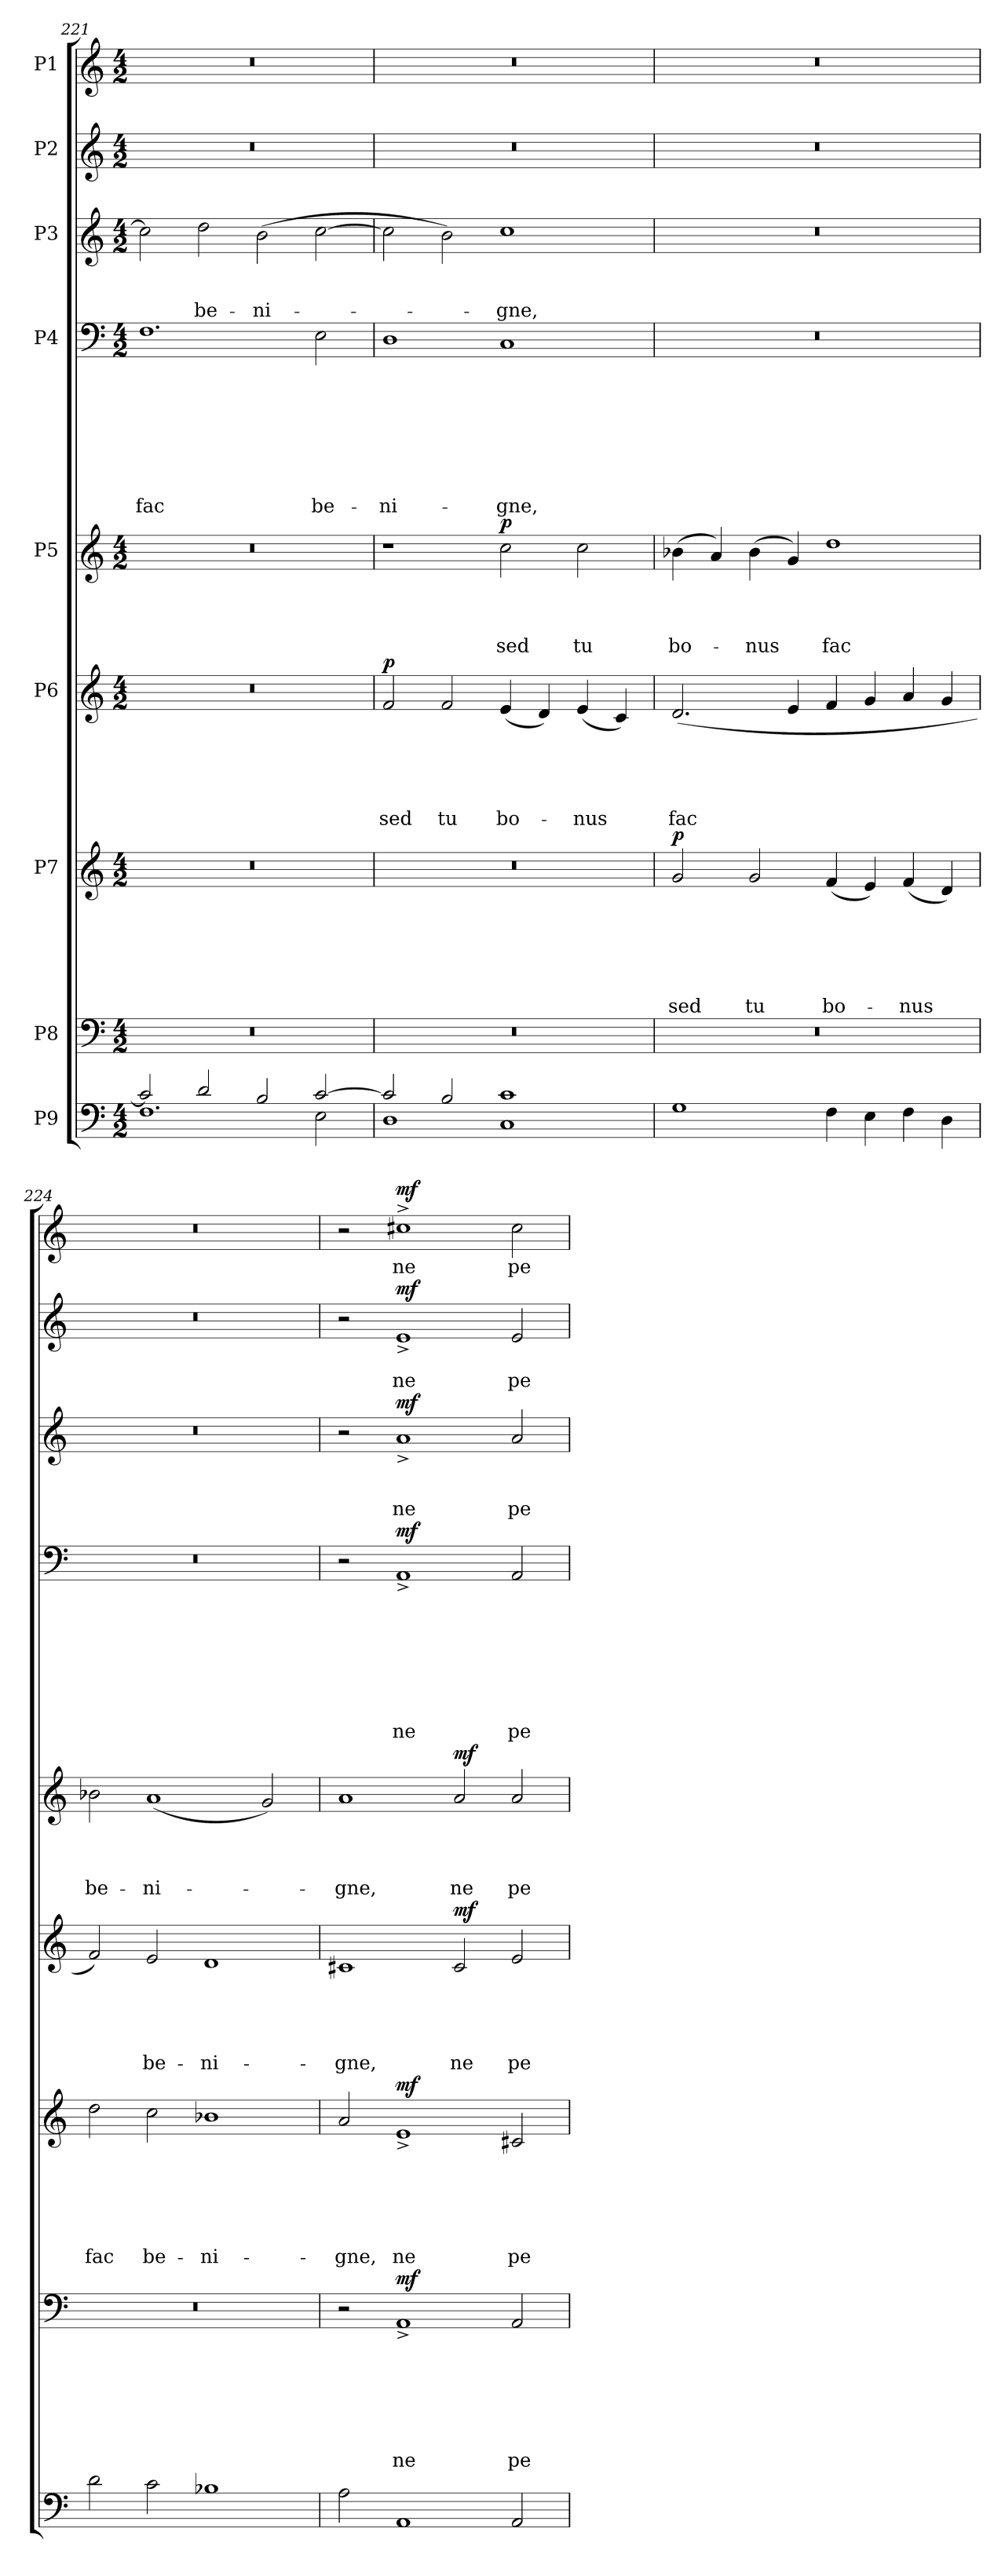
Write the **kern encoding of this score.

**kern	**kern	**text	**text	**text	**text	**text	**text	**text	**dynam	**kern	**text	**text	**text	**text	**text	**text	**dynam	**kern	**text	**text	**text	**text	**text	**dynam	**kern	**text	**text	**text	**text	**dynam	**kern	**text	**text	**text	**text	**text	**text	**text	**text	**dynam	**kern	**text	**text	**text	**dynam	**kern	**text	**text	**dynam	**kern	**text	**dynam
*part9	*part8	*part8	*part8	*part8	*part8	*part8	*part8	*part8	*part8	*part7	*part7	*part7	*part7	*part7	*part7	*part7	*part7	*part6	*part6	*part6	*part6	*part6	*part6	*part6	*part5	*part5	*part5	*part5	*part5	*part5	*part4	*part4	*part4	*part4	*part4	*part4	*part4	*part4	*part4	*part4	*part3	*part3	*part3	*part3	*part3	*part2	*part2	*part2	*part2	*part1	*part1	*part1
*staff9	*staff8	*staff8	*staff8	*staff8	*staff8	*staff8	*staff8	*staff8	*staff8	*staff7	*staff7	*staff7	*staff7	*staff7	*staff7	*staff7	*staff7	*staff6	*staff6	*staff6	*staff6	*staff6	*staff6	*staff6	*staff5	*staff5	*staff5	*staff5	*staff5	*staff5	*staff4	*staff4	*staff4	*staff4	*staff4	*staff4	*staff4	*staff4	*staff4	*staff4	*staff3	*staff3	*staff3	*staff3	*staff3	*staff2	*staff2	*staff2	*staff2	*staff1	*staff1	*staff1
*I"P9	*I"P8	*	*	*	*	*	*	*	*	*I"P7	*	*	*	*	*	*	*	*I"P6	*	*	*	*	*	*	*I"P5	*	*	*	*	*	*I"P4	*	*	*	*	*	*	*	*	*	*I"P3	*	*	*	*	*I"P2	*	*	*	*I"P1	*	*
*clefF4	*clefF4	*	*	*	*	*	*	*	*	*clefG2	*	*	*	*	*	*	*	*clefG2	*	*	*	*	*	*	*clefG2	*	*	*	*	*	*clefF4	*	*	*	*	*	*	*	*	*	*clefG2	*	*	*	*	*clefG2	*	*	*	*clefG2	*	*
*	*	*	*	*	*	*	*	*	*	*ITrd7c12	*	*	*	*	*	*	*	*	*	*	*	*	*	*	*	*	*	*	*	*	*	*	*	*	*	*	*	*	*	*	*ITrd7c12	*	*	*	*	*	*	*	*	*	*	*
*k[]	*k[]	*	*	*	*	*	*	*	*	*k[]	*	*	*	*	*	*	*	*k[]	*	*	*	*	*	*	*k[]	*	*	*	*	*	*k[]	*	*	*	*	*	*	*	*	*	*k[]	*	*	*	*	*k[]	*	*	*	*k[]	*	*
*C:	*C:	*	*	*	*	*	*	*	*	*C:	*	*	*	*	*	*	*	*C:	*	*	*	*	*	*	*C:	*	*	*	*	*	*C:	*	*	*	*	*	*	*	*	*	*C:	*	*	*	*	*C:	*	*	*	*C:	*	*
*M4/2	*M4/2	*	*	*	*	*	*	*	*	*M4/2	*	*	*	*	*	*	*	*M4/2	*	*	*	*	*	*	*M4/2	*	*	*	*	*	*M4/2	*	*	*	*	*	*	*	*	*	*M4/2	*	*	*	*	*M4/2	*	*	*	*M4/2	*	*
=221	=221	=221	=221	=221	=221	=221	=221	=221	=221	=221	=221	=221	=221	=221	=221	=221	=221	=221	=221	=221	=221	=221	=221	=221	=221	=221	=221	=221	=221	=221	=221	=221	=221	=221	=221	=221	=221	=221	=221	=221	=221	=221	=221	=221	=221	=221	=221	=221	=221	=221	=221	=221
*^	*	*	*	*	*	*	*	*	*	*	*	*	*	*	*	*	*	*	*	*	*	*	*	*	*	*	*	*	*	*	*	*	*	*	*	*	*	*	*	*	*	*	*	*	*	*	*	*	*	*	*	*
!	!	!LO:N:vis=1	!	!	!	!	!	!	!	!	!LO:N:vis=1	!	!	!	!	!	!	!	!LO:N:vis=1	!	!	!	!	!	!	!LO:N:vis=1	!	!	!	!	!	!	!	!	!	!	!	!	!	!LO:LY:b	!	!	!	!	!	!	!LO:N:vis=1	!	!	!	!LO:N:vis=1	!	!
1.F	2c/]	0r	.	.	.	.	.	.	.	.	0r	.	.	.	.	.	.	.	0r	.	.	.	.	.	.	0r	.	.	.	.	.	1.F	.	.	.	.	.	.	.	fac	.	2c\]	.	.	.	.	0r	.	.	.	0r	.	.
!	!	!	!	!	!	!	!	!	!	!	!	!	!	!	!	!	!	!	!	!	!	!	!	!	!	!	!	!	!	!	!	!	!	!	!	!	!	!	!	!	!	!	!	!	!LO:LY:b	!	!	!	!	!	!	!	!
.	2d/	.	.	.	.	.	.	.	.	.	.	.	.	.	.	.	.	.	.	.	.	.	.	.	.	.	.	.	.	.	.	.	.	.	.	.	.	.	.	.	.	2d\	.	.	be-	.	.	.	.	.	.	.	.
!	!	!	!	!	!	!	!	!	!	!	!	!	!	!	!	!	!	!	!	!	!	!	!	!	!	!	!	!	!	!	!	!	!	!	!	!	!	!	!	!	!	!	!	!	!LO:LY:b	!	!	!	!	!	!	!	!
.	2B/	.	.	.	.	.	.	.	.	.	.	.	.	.	.	.	.	.	.	.	.	.	.	.	.	.	.	.	.	.	.	.	.	.	.	.	.	.	.	.	.	(>2B\	.	.	-ni-	.	.	.	.	.	.	.	.
!	!	!	!	!	!	!	!	!	!	!	!	!	!	!	!	!	!	!	!	!	!	!	!	!	!	!	!	!	!	!	!	!	!	!	!	!	!	!	!	!LO:LY:b	!	!	!	!	!	!	!	!	!	!	!	!	!
[>2c/	2E\	.	.	.	.	.	.	.	.	.	.	.	.	.	.	.	.	.	.	.	.	.	.	.	.	.	.	.	.	.	.	2E\	.	.	.	.	.	.	.	be-	.	[>2c\	.	.	.	.	.	.	.	.	.	.	.
=222	=222	=222	=222	=222	=222	=222	=222	=222	=222	=222	=222	=222	=222	=222	=222	=222	=222	=222	=222	=222	=222	=222	=222	=222	=222	=222	=222	=222	=222	=222	=222	=222	=222	=222	=222	=222	=222	=222	=222	=222	=222	=222	=222	=222	=222	=222	=222	=222	=222	=222	=222	=222	=222
!	!	!LO:N:vis=1	!	!	!	!	!	!	!	!	!LO:N:vis=1	!	!	!	!	!	!	!	!	!	!	!	!	!LO:LY:b	!LO:DY:a	!	!	!	!	!	!	!	!	!	!	!	!	!	!	!LO:LY:b	!	!	!	!	!	!	!LO:N:vis=1	!	!	!	!LO:N:vis=1	!	!
2c/]	1D	0r	.	.	.	.	.	.	.	.	0r	.	.	.	.	.	.	.	2f/	.	.	.	.	sed	p	1r	.	.	.	.	.	1D	.	.	.	.	.	.	.	-ni-	.	2c\]	.	.	.	.	0r	.	.	.	0r	.	.
!	!	!	!	!	!	!	!	!	!	!	!	!	!	!	!	!	!	!	!	!	!	!	!	!LO:LY:b	!	!	!	!	!	!	!	!	!	!	!	!	!	!	!	!	!	!	!	!	!	!	!	!	!	!	!	!	!
2B/	.	.	.	.	.	.	.	.	.	.	.	.	.	.	.	.	.	.	2f/	.	.	.	.	tu	.	.	.	.	.	.	.	.	.	.	.	.	.	.	.	.	.	2B\)	.	.	.	.	.	.	.	.	.	.	.
!	!	!	!	!	!	!	!	!	!	!	!	!	!	!	!	!	!	!	!	!	!	!	!	!LO:LY:b	!	!	!	!	!	!LO:LY:b	!LO:DY:a	!	!	!	!	!	!	!	!	!LO:LY:b	!	!	!	!	!LO:LY:b	!	!	!	!	!	!	!	!
1c	1C	.	.	.	.	.	.	.	.	.	.	.	.	.	.	.	.	.	(<4e/	.	.	.	.	bo-	.	2cc\	.	.	.	sed	p	1C	.	.	.	.	.	.	.	-gne,	.	1c	.	.	-gne,	.	.	.	.	.	.	.	.
.	.	.	.	.	.	.	.	.	.	.	.	.	.	.	.	.	.	.	4d/)	.	.	.	.	.	.	.	.	.	.	.	.	.	.	.	.	.	.	.	.	.	.	.	.	.	.	.	.	.	.	.	.	.	.
!	!	!	!	!	!	!	!	!	!	!	!	!	!	!	!	!	!	!	!	!	!	!	!	!LO:LY:b	!	!	!	!	!	!LO:LY:b	!	!	!	!	!	!	!	!	!	!	!	!	!	!	!	!	!	!	!	!	!	!	!
.	.	.	.	.	.	.	.	.	.	.	.	.	.	.	.	.	.	.	(<4e/	.	.	.	.	-nus	.	2cc\	.	.	.	tu	.	.	.	.	.	.	.	.	.	.	.	.	.	.	.	.	.	.	.	.	.	.	.
.	.	.	.	.	.	.	.	.	.	.	.	.	.	.	.	.	.	.	4c/)	.	.	.	.	.	.	.	.	.	.	.	.	.	.	.	.	.	.	.	.	.	.	.	.	.	.	.	.	.	.	.	.	.	.
!!LO:PB:g=z
=223	=223	=223	=223	=223	=223	=223	=223	=223	=223	=223	=223	=223	=223	=223	=223	=223	=223	=223	=223	=223	=223	=223	=223	=223	=223	=223	=223	=223	=223	=223	=223	=223	=223	=223	=223	=223	=223	=223	=223	=223	=223	=223	=223	=223	=223	=223	=223	=223	=223	=223	=223	=223	=223
!	!	!LO:N:vis=1	!	!	!	!	!	!	!	!	!	!	!	!	!	!	!LO:LY:b	!LO:DY:a	!	!	!	!	!	!LO:LY:b	!	!	!	!	!	!LO:LY:b	!	!LO:N:vis=1	!	!	!	!	!	!	!	!	!	!LO:N:vis=1	!	!	!	!	!LO:N:vis=1	!	!	!	!LO:N:vis=1	!	!
1G	0ryy	0r	.	.	.	.	.	.	.	.	2G/	.	.	.	.	.	sed	p	(<2.d/	.	.	.	.	fac	.	(>4b-X\	.	.	.	bo-	.	0r	.	.	.	.	.	.	.	.	.	0r	.	.	.	.	0r	.	.	.	0r	.	.
.	.	.	.	.	.	.	.	.	.	.	.	.	.	.	.	.	.	.	.	.	.	.	.	.	.	4a/)	.	.	.	.	.	.	.	.	.	.	.	.	.	.	.	.	.	.	.	.	.	.	.	.	.	.	.
!	!	!	!	!	!	!	!	!	!	!	!	!	!	!	!	!	!LO:LY:b	!	!	!	!	!	!	!	!	!	!	!	!	!LO:LY:b	!	!	!	!	!	!	!	!	!	!	!	!	!	!	!	!	!	!	!	!	!	!	!
.	.	.	.	.	.	.	.	.	.	.	2G/	.	.	.	.	.	tu	.	.	.	.	.	.	.	.	(>4b-\	.	.	.	-nus	.	.	.	.	.	.	.	.	.	.	.	.	.	.	.	.	.	.	.	.	.	.	.
.	.	.	.	.	.	.	.	.	.	.	.	.	.	.	.	.	.	.	4e/	.	.	.	.	.	.	4g/)	.	.	.	.	.	.	.	.	.	.	.	.	.	.	.	.	.	.	.	.	.	.	.	.	.	.	.
!	!	!	!	!	!	!	!	!	!	!	!	!	!	!	!	!	!LO:LY:b	!	!	!	!	!	!	!	!	!	!	!	!	!LO:LY:b	!	!	!	!	!	!	!	!	!	!	!	!	!	!	!	!	!	!	!	!	!	!	!
4F\	.	.	.	.	.	.	.	.	.	.	(<4F/	.	.	.	.	.	bo-	.	4f/	.	.	.	.	.	.	1dd	.	.	.	fac	.	.	.	.	.	.	.	.	.	.	.	.	.	.	.	.	.	.	.	.	.	.	.
4E\	.	.	.	.	.	.	.	.	.	.	4E/)	.	.	.	.	.	.	.	4g/	.	.	.	.	.	.	.	.	.	.	.	.	.	.	.	.	.	.	.	.	.	.	.	.	.	.	.	.	.	.	.	.	.	.
!	!	!	!	!	!	!	!	!	!	!	!	!	!	!	!	!	!LO:LY:b	!	!	!	!	!	!	!	!	!	!	!	!	!	!	!	!	!	!	!	!	!	!	!	!	!	!	!	!	!	!	!	!	!	!	!	!
4F\	.	.	.	.	.	.	.	.	.	.	(<4F/	.	.	.	.	.	-nus	.	4a/	.	.	.	.	.	.	.	.	.	.	.	.	.	.	.	.	.	.	.	.	.	.	.	.	.	.	.	.	.	.	.	.	.	.
4D\	.	.	.	.	.	.	.	.	.	.	4D/)	.	.	.	.	.	.	.	4g/	.	.	.	.	.	.	.	.	.	.	.	.	.	.	.	.	.	.	.	.	.	.	.	.	.	.	.	.	.	.	.	.	.	.
=224	=224	=224	=224	=224	=224	=224	=224	=224	=224	=224	=224	=224	=224	=224	=224	=224	=224	=224	=224	=224	=224	=224	=224	=224	=224	=224	=224	=224	=224	=224	=224	=224	=224	=224	=224	=224	=224	=224	=224	=224	=224	=224	=224	=224	=224	=224	=224	=224	=224	=224	=224	=224	=224
!	!	!LO:N:vis=1	!	!	!	!	!	!	!	!	!	!	!	!	!	!	!LO:LY:b	!	!	!	!	!	!	!	!	!	!	!	!	!LO:LY:b	!	!LO:N:vis=1	!	!	!	!	!	!	!	!	!	!LO:N:vis=1	!	!	!	!	!LO:N:vis=1	!	!	!	!LO:N:vis=1	!	!
2d\	0ryy	0r	.	.	.	.	.	.	.	.	2d\	.	.	.	.	.	fac	.	2f/)	.	.	.	.	.	.	2b-X\	.	.	.	be-	.	0r	.	.	.	.	.	.	.	.	.	0r	.	.	.	.	0r	.	.	.	0r	.	.
!	!	!	!	!	!	!	!	!	!	!	!	!	!	!	!	!	!LO:LY:b	!	!	!	!	!	!	!LO:LY:b	!	!	!	!	!	!LO:LY:b	!	!	!	!	!	!	!	!	!	!	!	!	!	!	!	!	!	!	!	!	!	!	!
2c\	.	.	.	.	.	.	.	.	.	.	2c\	.	.	.	.	.	be-	.	2e/	.	.	.	.	be-	.	(<1a	.	.	.	-ni-	.	.	.	.	.	.	.	.	.	.	.	.	.	.	.	.	.	.	.	.	.	.	.
!	!	!	!	!	!	!	!	!	!	!	!	!	!	!	!	!	!LO:LY:b	!	!	!	!	!	!	!LO:LY:b	!	!	!	!	!	!	!	!	!	!	!	!	!	!	!	!	!	!	!	!	!	!	!	!	!	!	!	!	!
1B-X	.	.	.	.	.	.	.	.	.	.	1B-X	.	.	.	.	.	-ni-	.	1d	.	.	.	.	-ni-	.	.	.	.	.	.	.	.	.	.	.	.	.	.	.	.	.	.	.	.	.	.	.	.	.	.	.	.	.
.	.	.	.	.	.	.	.	.	.	.	.	.	.	.	.	.	.	.	.	.	.	.	.	.	.	2g/)	.	.	.	.	.	.	.	.	.	.	.	.	.	.	.	.	.	.	.	.	.	.	.	.	.	.	.
=225	=225	=225	=225	=225	=225	=225	=225	=225	=225	=225	=225	=225	=225	=225	=225	=225	=225	=225	=225	=225	=225	=225	=225	=225	=225	=225	=225	=225	=225	=225	=225	=225	=225	=225	=225	=225	=225	=225	=225	=225	=225	=225	=225	=225	=225	=225	=225	=225	=225	=225	=225	=225	=225
!	!	!	!	!	!	!	!	!	!	!	!	!	!	!	!	!	!LO:LY:b	!	!	!	!	!	!	!LO:LY:b	!	!	!	!	!	!LO:LY:b	!	!	!	!	!	!	!	!	!	!	!	!	!	!	!	!	!	!	!	!	!	!	!
2A\	0ryy	2r	.	.	.	.	.	.	.	.	2A/	.	.	.	.	.	-gne,	.	1c#X	.	.	.	.	-gne,	.	1a	.	.	.	-gne,	.	2r	.	.	.	.	.	.	.	.	.	2r	.	.	.	.	2r	.	.	.	2r	.	.
!	!	!	!	!	!	!	!	!	!LO:LY:b	!LO:DY:a	!	!	!	!	!	!	!LO:LY:b	!LO:DY:a	!	!	!	!	!	!	!	!	!	!	!	!	!	!	!	!	!	!	!	!	!	!LO:LY:b	!LO:DY:a	!	!	!	!LO:LY:b	!LO:DY:a	!	!	!LO:LY:b	!LO:DY:a	!	!LO:LY:b	!LO:DY:a
1AA	.	1AA^<	.	.	.	.	.	.	ne	mf	1E^<	.	.	.	.	.	ne	mf	.	.	.	.	.	.	.	.	.	.	.	.	.	1AA^<	.	.	.	.	.	.	.	ne	mf	1A^<	.	.	ne	mf	1e^<	.	ne	mf	1cc#X^>	ne	mf
!	!	!	!	!	!	!	!	!	!	!	!	!	!	!	!	!	!	!	!	!	!	!	!	!LO:LY:b	!LO:DY:a	!	!	!	!	!LO:LY:b	!LO:DY:a	!	!	!	!	!	!	!	!	!	!	!	!	!	!	!	!	!	!	!	!	!	!
.	.	.	.	.	.	.	.	.	.	.	.	.	.	.	.	.	.	.	2c#/	.	.	.	.	ne	mf	2a/	.	.	.	ne	mf	.	.	.	.	.	.	.	.	.	.	.	.	.	.	.	.	.	.	.	.	.	.
!	!	!	!	!	!	!	!	!	!LO:LY:b	!	!	!	!	!	!	!	!LO:LY:b	!	!	!	!	!	!	!LO:LY:b	!	!	!	!	!	!LO:LY:b	!	!	!	!	!	!	!	!	!	!LO:LY:b	!	!	!	!	!LO:LY:b	!	!	!	!LO:LY:b	!	!	!LO:LY:b	!
2AA/	.	2AA/	.	.	.	.	.	.	pe-	.	2C#X/	.	.	.	.	.	pe-	.	2e/	.	.	.	.	pe-	.	2a/	.	.	.	pe-	.	2AA/	.	.	.	.	.	.	.	pe-	.	2A/	.	.	pe-	.	2e/	.	pe-	.	2cc#\	pe-	.
*v	*v	*	*	*	*	*	*	*	*	*	*	*	*	*	*	*	*	*	*	*	*	*	*	*	*	*	*	*	*	*	*	*	*	*	*	*	*	*	*	*	*	*	*	*	*	*	*	*	*	*	*	*	*
=	=	=	=	=	=	=	=	=	=	=	=	=	=	=	=	=	=	=	=	=	=	=	=	=	=	=	=	=	=	=	=	=	=	=	=	=	=	=	=	=	=	=	=	=	=	=	=	=	=	=	=	=
*-	*-	*-	*-	*-	*-	*-	*-	*-	*-	*-	*-	*-	*-	*-	*-	*-	*-	*-	*-	*-	*-	*-	*-	*-	*-	*-	*-	*-	*-	*-	*-	*-	*-	*-	*-	*-	*-	*-	*-	*-	*-	*-	*-	*-	*-	*-	*-	*-	*-	*-	*-	*-
